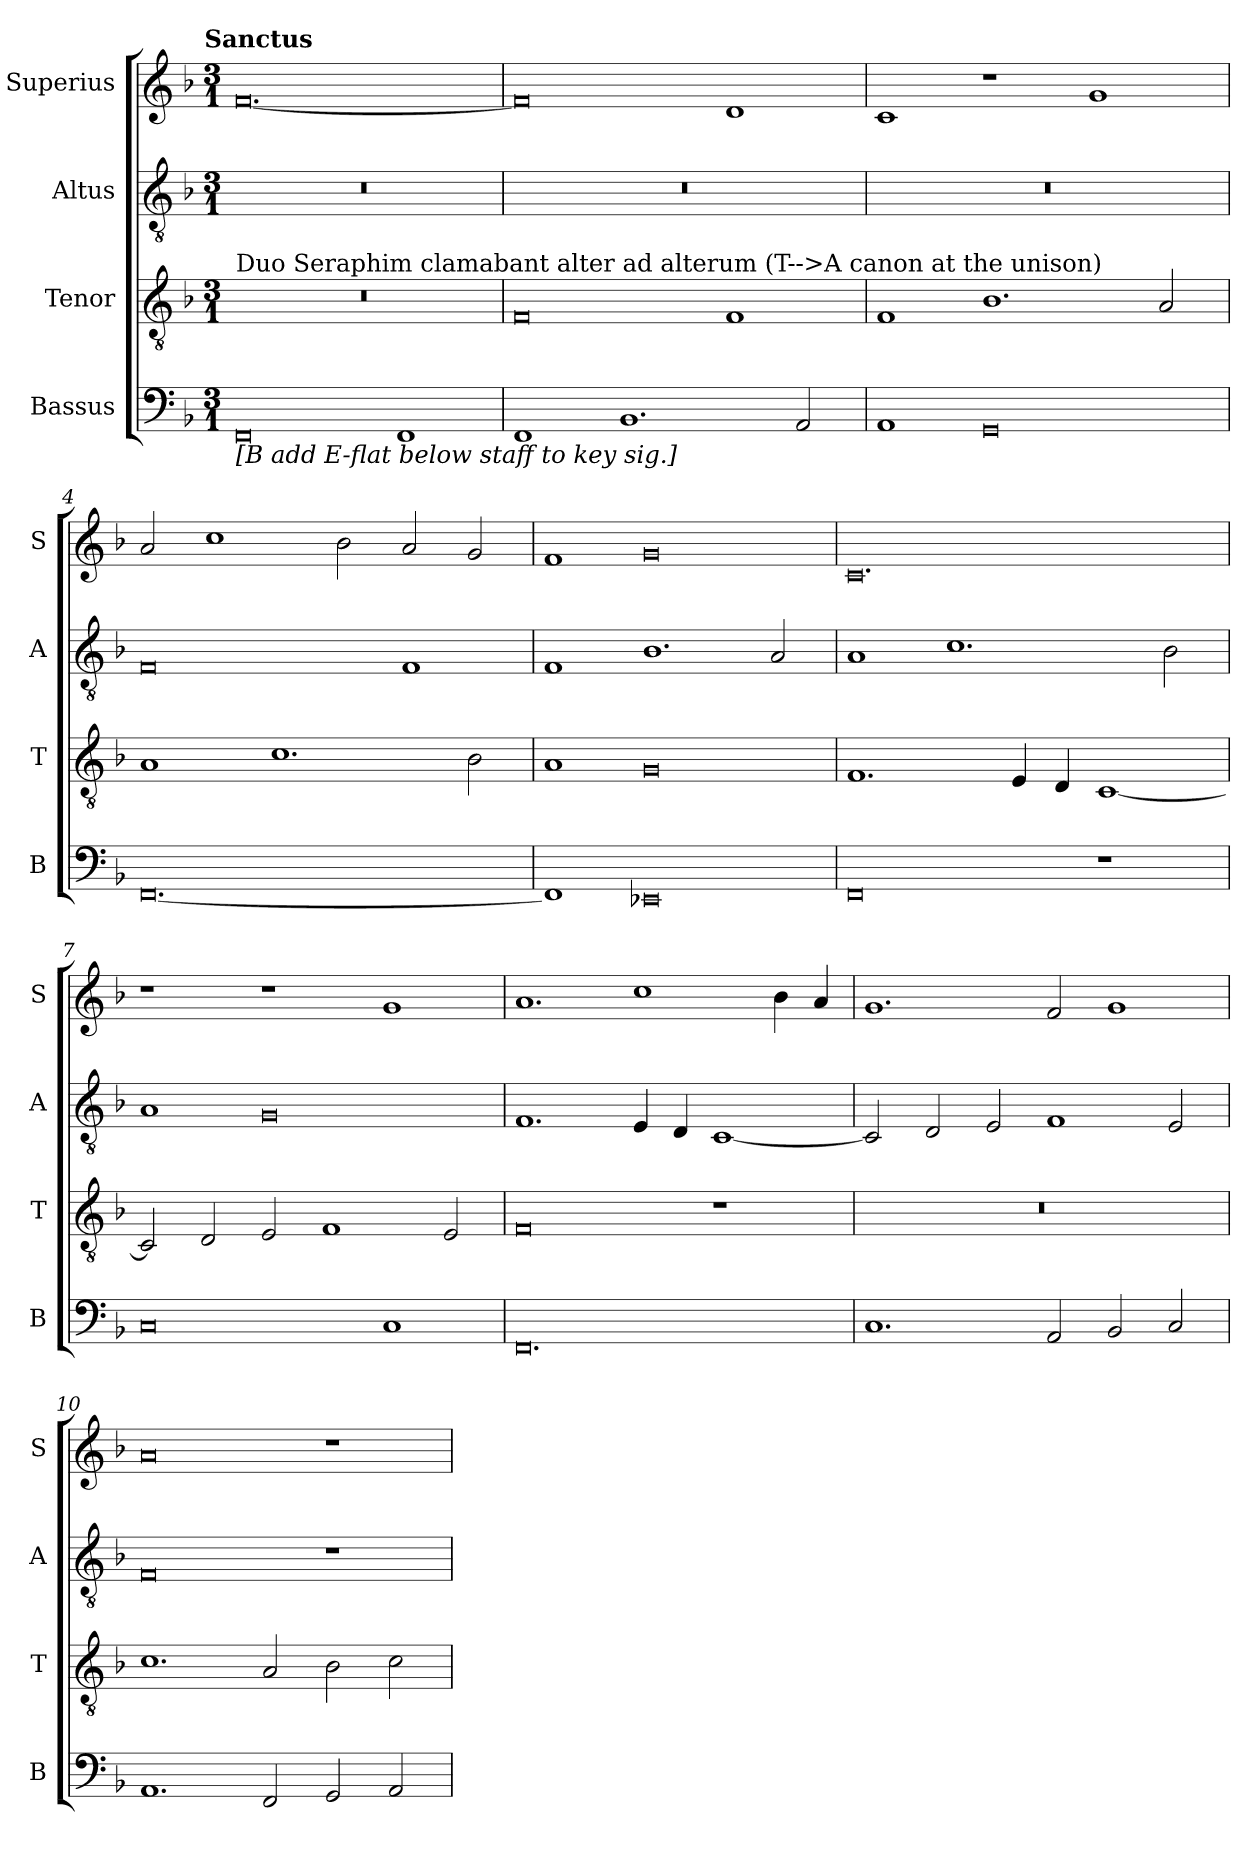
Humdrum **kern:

**kern	**kern	**kern	**kern
*part4	*part3	*part2	*part1
*staff4	*staff3	*staff2	*staff1
*I"Bassus	*I"Tenor	*I"Altus	*I"Superius
*I'B	*I'T	*I'A	*I'S
*clefF4	*clefGv2	*clefGv2	*clefG2
*k[b-]	*k[b-]	*k[b-]	*k[b-]
!!LO:TX:omd:t=Sanctus
*M3/1	*M3/1	*M3/1	*M3/1
=1	=1	=1	=1
!	!LO:TX:a:t=Duo Seraphim clamabant alter ad alterum (T-->A canon at the unison)	!	!
!LO:TX:b:t=[B add E-flat below staff to key sig.]	!	!	!
0FF	0.r	0.r	[0.f
1FF	.	.	.
=2	=2	=2	=2
1FF	0F	0.r	0f]
1.BB-	.	.	.
.	1F	.	1d
2AA/	.	.	.
=3	=3	=3	=3
1AA	1F	0.r	1c
0GG	1.B-	.	1r
.	.	.	1g
.	2A	.	.
=4	=4	=4	=4
[0.FF	1A	0F	2a/
.	.	.	1cc
.	1.c	.	.
.	.	.	2b-\
.	.	1F	2a/
.	2B-	.	2g/
=5	=5	=5	=5
1FF]	1A	1F	1f
0EE-X	0G	1.B-	0g
.	.	2A/	.
=6	=6	=6	=6
0FF	1.F	1A	0.c
.	.	1.c	.
.	4E/	.	.
.	4D/	.	.
1r	[1C	.	.
.	.	2B-	.
=7	=7	=7	=7
0C	2C/]	1A	1r
.	2D/	.	.
.	2E/	0G	1r
.	1F	.	.
1C	.	.	1g
.	2E/	.	.
=8	=8	=8	=8
0.FF	0F	1.F	1.a
.	.	4E/	1cc
.	.	4D/	.
.	1r	[1C	.
.	.	.	4b-\
.	.	.	4a/
=9	=9	=9	=9
1.C	0.r	2C/]	1.g
.	.	2D/	.
.	.	2E/	.
2AA/	.	1F	2f/
2BB-/	.	.	1g
2C/	.	2E/	.
=10	=10	=10	=10
1.AA	1.c	0F	0a
2FF/	2A/	.	.
2GG/	2B-\	1r	1r
2AA/	2c\	.	.
=	=	=	=
*-	*-	*-	*-
